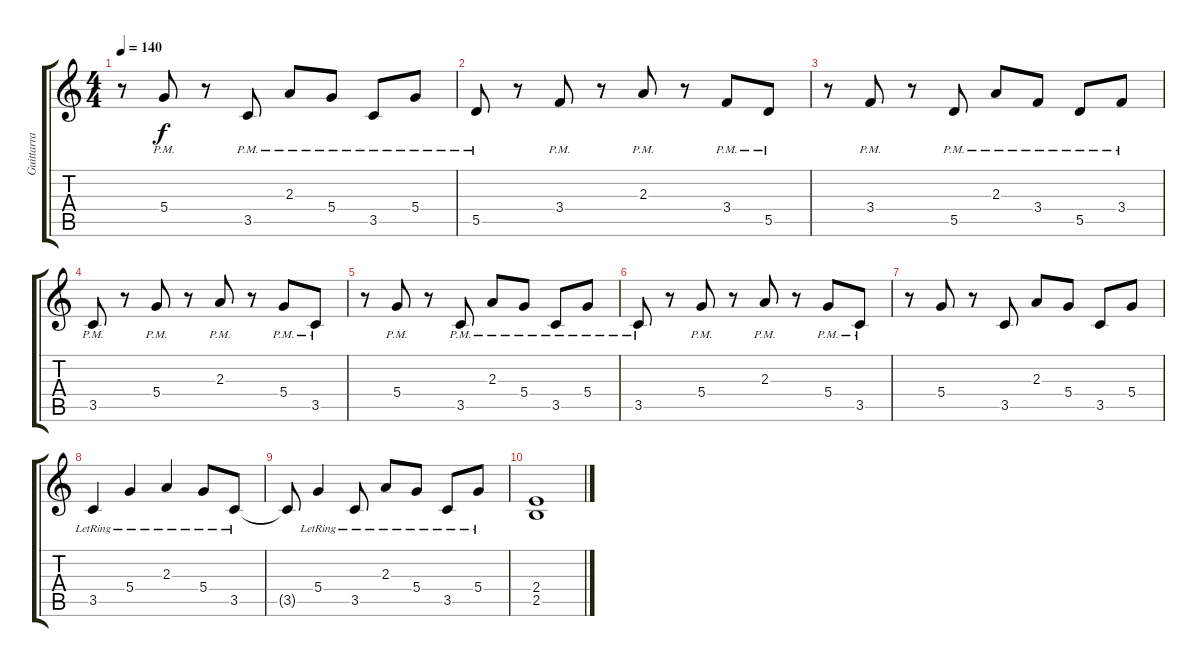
\track ("Guittarra" "Guittarra") {instrument overdrivenguitar}
\staff {score tabs}
\tuning (E4 B3 G3 D3 A2 E2) {hide}
\ts (4 4)
\tempo 140
\clef g2
\ks c
r.8{dy f} 5.4{pm}.8 r.8 3.5{pm}.8 2.3{pm}.8 5.4{pm}.8 3.5{pm}.8 5.4{pm}.8 |
5.5{pm}.8 r.8 3.4{pm}.8 r.8 2.3{pm}.8 r.8 3.4{pm}.8 5.5{pm}.8 |
r.8 3.4{pm}.8 r.8 5.5{pm}.8 2.3{pm}.8 3.4{pm}.8 5.5{pm}.8 3.4{pm}.8 |
3.5{pm}.8 r.8 5.4{pm}.8 r.8 2.3{pm}.8 r.8 5.4{pm}.8 3.5{pm}.8 |
r.8 5.4{pm}.8 r.8 3.5{pm}.8 2.3{pm}.8 5.4{pm}.8 3.5{pm}.8 5.4{pm}.8 |
3.5{pm}.8 r.8 5.4{pm}.8 r.8 2.3{pm}.8 r.8 5.4{pm}.8 3.5{pm}.8 |
r.8 5.4.8 r.8 3.5.8 2.3.8 5.4.8 3.5.8 5.4.8 |
3.5{lr}.4 5.4{lr}.4 2.3{lr}.4 5.4{lr}.8 3.5{lr}.8 |
3.5{t}.8 5.4{lr}.4 3.5{lr}.8 2.3{lr}.8 5.4{lr}.8 3.5{lr}.8 5.4{lr}.8 |
(2.4 2.5).1
